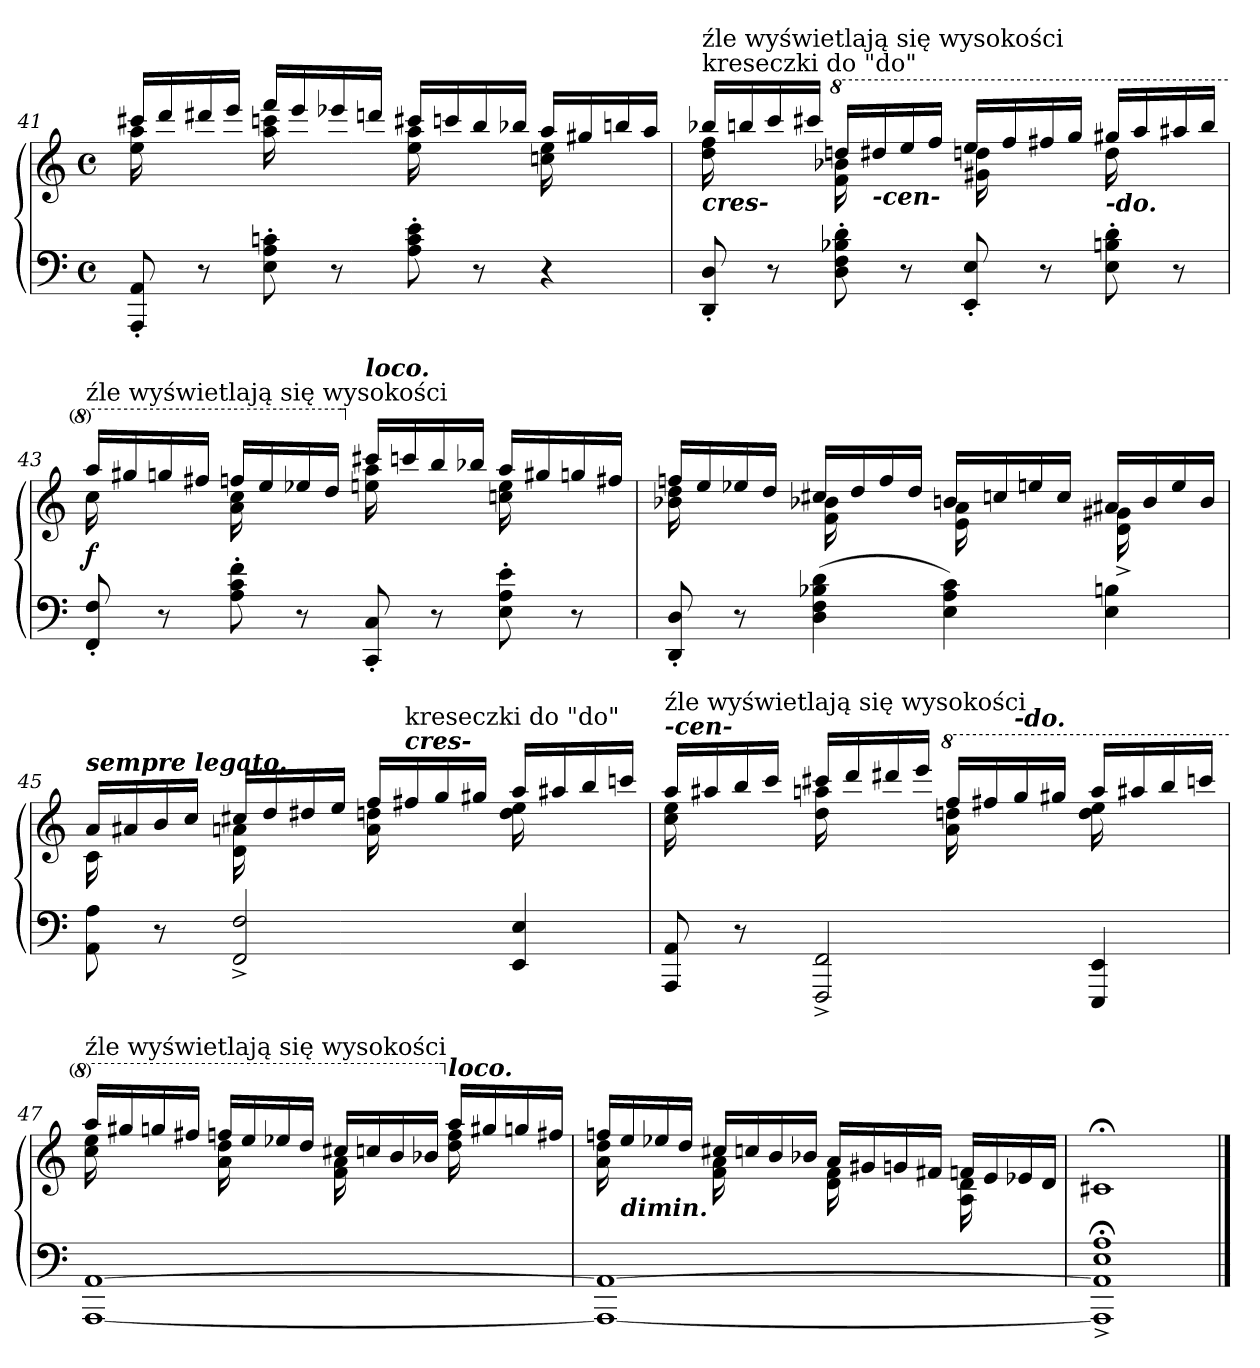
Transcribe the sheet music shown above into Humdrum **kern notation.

**kern	**kern	**dynam
*part1	*part1	*part1
*staff2	*staff1	*staff1/2
*clefF4	*clefG2	*
*k[]	*k[]	*
*M4/4	*M4/4	*
*met(c)	*met(c)	*
=41	=41	=41
*	*^	*
8AAA'> 8AA'>	16ccc#XLL	16ee 16aa	.
.	16ddd	8.rgyy	.
8r	16ddd#X	.	.
.	16eeeJJ	.	.
8E'> 8A'> 8cn'>	16fffLL	16aa 16cccn	.
.	16eee	8.ryy	.
8r	16eee-X	.	.
.	16dddnJJ	.	.
8A'> 8c'> 8e'>	16ccc#XLL	16ee 16aa	.
.	16cccn	8.ryy	.
8r	16bb	.	.
.	16bb-XJJ	.	.
4r	16aaLL	16ccn 16ee	.
.	16gg#X	8.rgyy	.
.	16bbn	.	.
.	16aaJJ	.	.
=42	=42	=42	=42
!	!LO:TX:b:Bi:t=cres-	!	!
!	!LO:TX:a:t=kreseczki do "do"	!	!
!	!LO:TX:a:t=źle wyświetlają się wysokości	!	!
8DD'< 8D'<	16bb-XLL	16dd 16ff	.
.	16bbn	8.ryy	.
8r	16ccc	.	.
.	16ccc#XJJ	.	.
*	*8va	*	*
8D'> 8F'> 8B-X'> 8d'>	16dddnLL	16ff 16bb-X	.
!	!LO:TX:b:Bi:t=-cen-	!	!
.	16ddd#X	8.reyy	.
8r	16eee	.	.
.	16fffJJ	.	.
8EE'< 8E'<	16eeeLL	16gg#X 16dddn	.
.	16fff	8.reyy	.
8r	16fff#X	.	.
.	16gggJJ	.	.
!	!LO:TX:b:Bi:t=-do.	!	!
8E'> 8Bn'> 8d'>	16ggg#XLL	16ddd	.
.	16aaa	8.ryy	.
8r	16aaa#X	.	.
.	16bbbJJ	.	.
=43	=43	=43	=43
!	!LO:TX:a:t=źle wyświetlają się wysokości	!	!
8FF'< 8F'<	16aaaLL	16ccc	f
.	16ggg#X	8.reyy	.
8r	16gggn	.	.
.	16fff#XJJ	.	.
8A'> 8c'> 8f'>	16fffnLL	16aa 16ccc	.
.	16eee	8.rcyy	.
8r	16eee-X	.	.
.	16dddJJ	.	.
*	*X8va	*	*
!	!LO:TX:a:Bi:t=loco.	!	!
8CC'< 8C'<	16ccc#XLL	16een 16aa	.
.	16cccn	8.rcyy	.
8r	16bb	.	.
.	16bb-XJJ	.	.
8E'> 8A'> 8e'>	16aaLL	16ccn 16ee	.
.	16gg#X	8.reyy	.
8r	16ggn	.	.
.	16ff#XJJ	.	.
=44	=44	=44	=44
8DD'< 8D'<	16ffnLL	16b-X 16dd	.
.	16ee	8.reyy	.
8r	16ee-X	.	.
.	16ddJJ	.	.
(4D 4F 4B-X 4d	16cc#XLL	16f 16b-X	.
.	16dd	8.reyy	.
.	16ff	.	.
.	16ddJJ	.	.
4E 4A 4c)	16bnLL	16e 16a	.
.	16ccn	8.rcyy	.
.	16een	.	.
.	16ccJJ	.	.
4E 4Bn	16a#XLL	16d^< 16g#X^<	.
.	16b	8.rAyy	.
.	16ee	.	.
.	16bJJ	.	.
=45	=45	=45	=45
!	!LO:TX:a:Bi:t=sempre legato.	!	!
8AA 8A	16aLL	16c	.
.	16a#X	8.rcyy	.
8r	16b	.	.
.	16ccJJ	.	.
2FF^> 2F^>	16cc#XLL	16d 16an	.
.	16dd	8.rcyy	.
.	16dd#X	.	.
.	16eeJJ	.	.
.	16ffLL	16a 16ddn	.
!	!LO:TX:a:Bi:t=cres-	!	!
!	!LO:TX:a:t=kreseczki do "do"	!	!
.	16ff#X	8.reyy	.
.	16gg	.	.
.	16gg#XJJ	.	.
4EE 4E	16aaLL	16dd 16ee	.
.	16aa#X	8.ryy	.
.	16bb	.	.
.	16cccnJJ	.	.
=46	=46	=46	=46
!	!LO:TX:a:Bi:t=-cen-	!	!
!	!LO:TX:a:t=źle wyświetlają się wysokości	!	!
8AAA 8AA	16aaLL	16cc 16ee	.
.	16aa#X	8.ryy	.
8r	16bb	.	.
.	16cccJJ	.	.
2FFF^> 2FF^>	16ccc#XLL	16dd 16aan	.
.	16ddd	8.ryy	.
.	16ddd#X	.	.
.	16eeeJJ	.	.
*	*8va	*	*
.	16fffLL	16aa 16dddn	.
.	16fff#X	8.rgyy	.
!	!LO:TX:a:Bi:t=-do.	!	!
.	16ggg	.	.
.	16ggg#XJJ	.	.
4EEE 4EE	16aaaLL	16ddd 16eee	.
.	16aaa#X	8.ryy	.
.	16bbb	.	.
.	16ccccnJJ	.	.
=47	=47	=47	=47
!	!LO:TX:a:t=źle wyświetlają się wysokości	!	!
[1AAA [<1AA	16aaaLL	16ccc 16eee	.
.	16ggg#X	8.rgyy	.
.	16gggn	.	.
.	16fff#XJJ	.	.
.	16fffnLL	16aa 16ddd	.
.	16eee	8.rgyy	.
.	16eee-X	.	.
.	16dddJJ	.	.
.	16ccc#XLL	16ff 16aa	.
.	16cccn	8.rcyy	.
.	16bb	.	.
.	16bb-XJJ	.	.
*	*X8va	*	*
!	!LO:TX:a:Bi:t=loco.	!	!
.	16aaLL	16dd 16ff	.
.	16gg#X	8.rgyy	.
.	16ggn	.	.
.	16ff#XJJ	.	.
=48	=48	=48	=48
1AAA_ 1AA_	16ffnLL	16a 16dd	.
!	!LO:TX:c:Bi:t=dimin.	!	!
.	16ee	8.reyy	.
.	16ee-X	.	.
.	16ddJJ	.	.
.	16cc#XLL	16f 16a	.
.	16ccn	8.rcyy	.
.	16b	.	.
.	16b-XJJ	.	.
.	16aLL	16d 16f	.
.	16g#X	8.rcyy	.
.	16gn	.	.
.	16f#XJJ	.	.
.	16fnLL	16A 16d	.
.	16e	8.rDyy	.
.	16e-X	.	.
.	16dJJ	.	.
*	*v	*v	*
=49	=49	=49
1AAA];^> 1AA];^> 1E;^> 1A;^>	1c#X;<	.
==	==	==
*-	*-	*-
